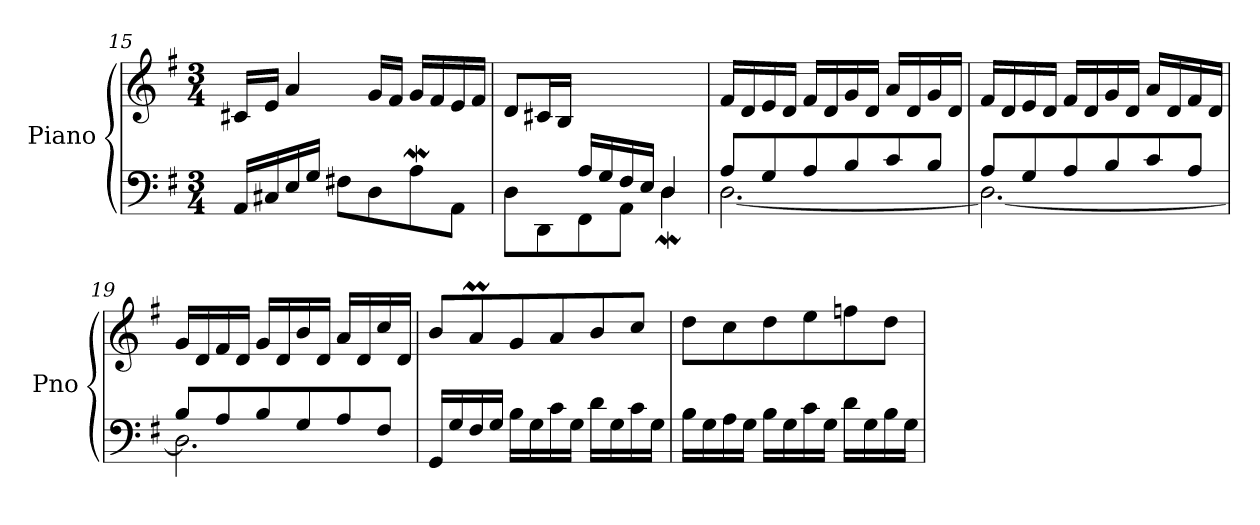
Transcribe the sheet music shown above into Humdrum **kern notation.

**kern	**kern
*part1	*part1
*staff2	*staff1
*I"Piano	*
*I'Pno	*
*clefF4	*clefG2
*k[f#]	*k[f#]
*M3/4	*M3/4
=15	=15
16AA/LL	16c#X/LL
16C#X/	16e/JJ
16E/	4a/
16G/JJ	.
8F#X\L	.
8D\	16g/LL
.	16f#/JJ
8AW\	16g/LL
.	16f#/
8AA\J	16e/
.	16f#/JJ
=16	=16
*^	*
4ryy	8D\L	8d/L
.	8DD\	16c#X/L
.	.	16B/JJ
16A/LL	8FF#\	2ryy
16G/	.	.
16F#/	8AA\J	.
16E/JJ	.	.
4D/	4DW\	.
!!LO:PB:g=z
=17	=17	=17
8A/L	[2.D\	16f#/LL
.	.	16d/
8G/	.	16e/
.	.	16d/JJ
8A/	.	16f#/LL
.	.	16d/
8B/	.	16g/
.	.	16d/JJ
8c/	.	16a/LL
.	.	16d/
8B/J	.	16g/
.	.	16d/JJ
=18	=18	=18
8A/L	2.D\_	16f#/LL
.	.	16d/
8G/	.	16e/
.	.	16d/JJ
8A/	.	16f#/LL
.	.	16d/
8B/	.	16g/
.	.	16d/JJ
8c/	.	16a/LL
.	.	16d/
8A/J	.	16f#/
.	.	16d/JJ
=19	=19	=19
8B/L	2.D\]	16g/LL
.	.	16d/
8A/	.	16f#/
.	.	16d/JJ
8B/	.	16g/LL
.	.	16d/
8G/	.	16b/
.	.	16d/JJ
8A/	.	16a/LL
.	.	16d/
8F#/J	.	16cc/
.	.	16d/JJ
*v	*v	*
=20	=20
16GG/LL	8b/L
16G/	.
16F#/	8aM/
16G/JJ	.
16B\LL	8g/
16G\	.
16c\	8a/
16G\JJ	.
16d\LL	8b/
16G\	.
16c\	8cc/J
16G\JJ	.
!!LO:LB:g=z
=21	=21
16B\LL	8dd\L
16G\	.
16A\	8cc\
16G\JJ	.
16B\LL	8dd\
16G\	.
16c\	8ee\
16G\JJ	.
16d\LL	8ffn\
16G\	.
16B\	8dd\J
16G\JJ	.
=	=
*-	*-
